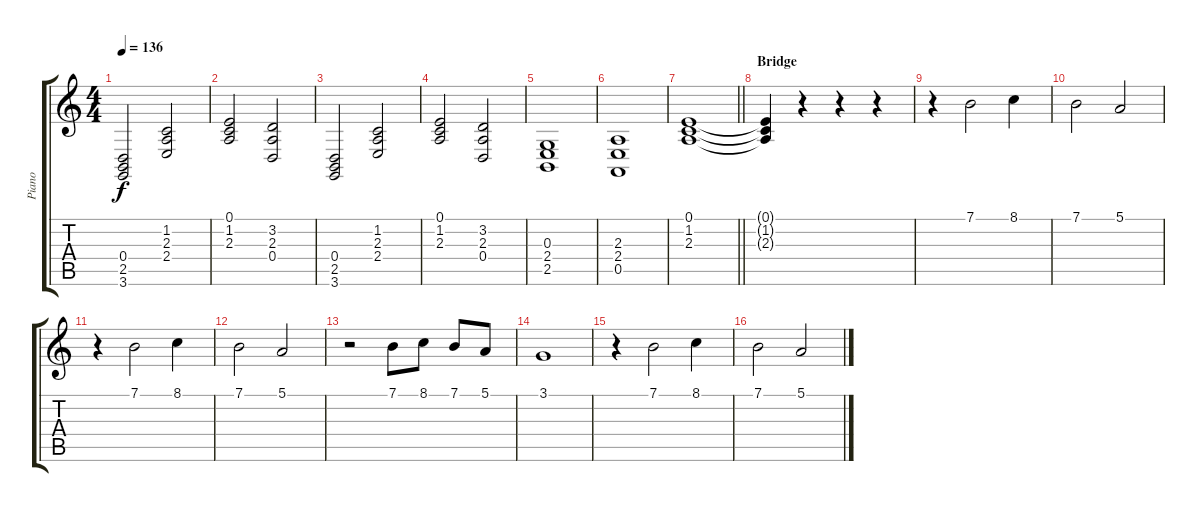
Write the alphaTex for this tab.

\track ("Piano" "Piano") {instrument brightacousticpiano}
\staff {score tabs}
\tuning (E4 B3 G3 D3 A2 E2) {hide}
\ts (4 4)
\tempo 136
\clef g2
\ks c
(0.4 2.5 3.6).2{dy f} (1.2 2.3 2.4).2 |
(0.1 1.2 2.3).2 (3.2 2.3 0.4).2 |
(0.4 2.5 3.6).2 (1.2 2.3 2.4).2 |
(0.1 1.2 2.3).2 (3.2 2.3 0.4).2 |
(0.3 2.4 2.5).1 |
(2.3 2.4 0.5).1 |
\barLineRight lightlight
(0.1 1.2 2.3).1 |
\section ("" "Bridge")
(0.1{t} 1.2{t} 2.3{t}).4 r.4 r.4 r.4 |
r.4 7.1.2 8.1.4 |
7.1.2 5.1.2 |
r.4 7.1.2 8.1.4 |
7.1.2 5.1.2 |
r.2 7.1.8 8.1.8 7.1.8 5.1.8 |
3.1.1 |
r.4 7.1.2 8.1.4 |
7.1.2 5.1.2
